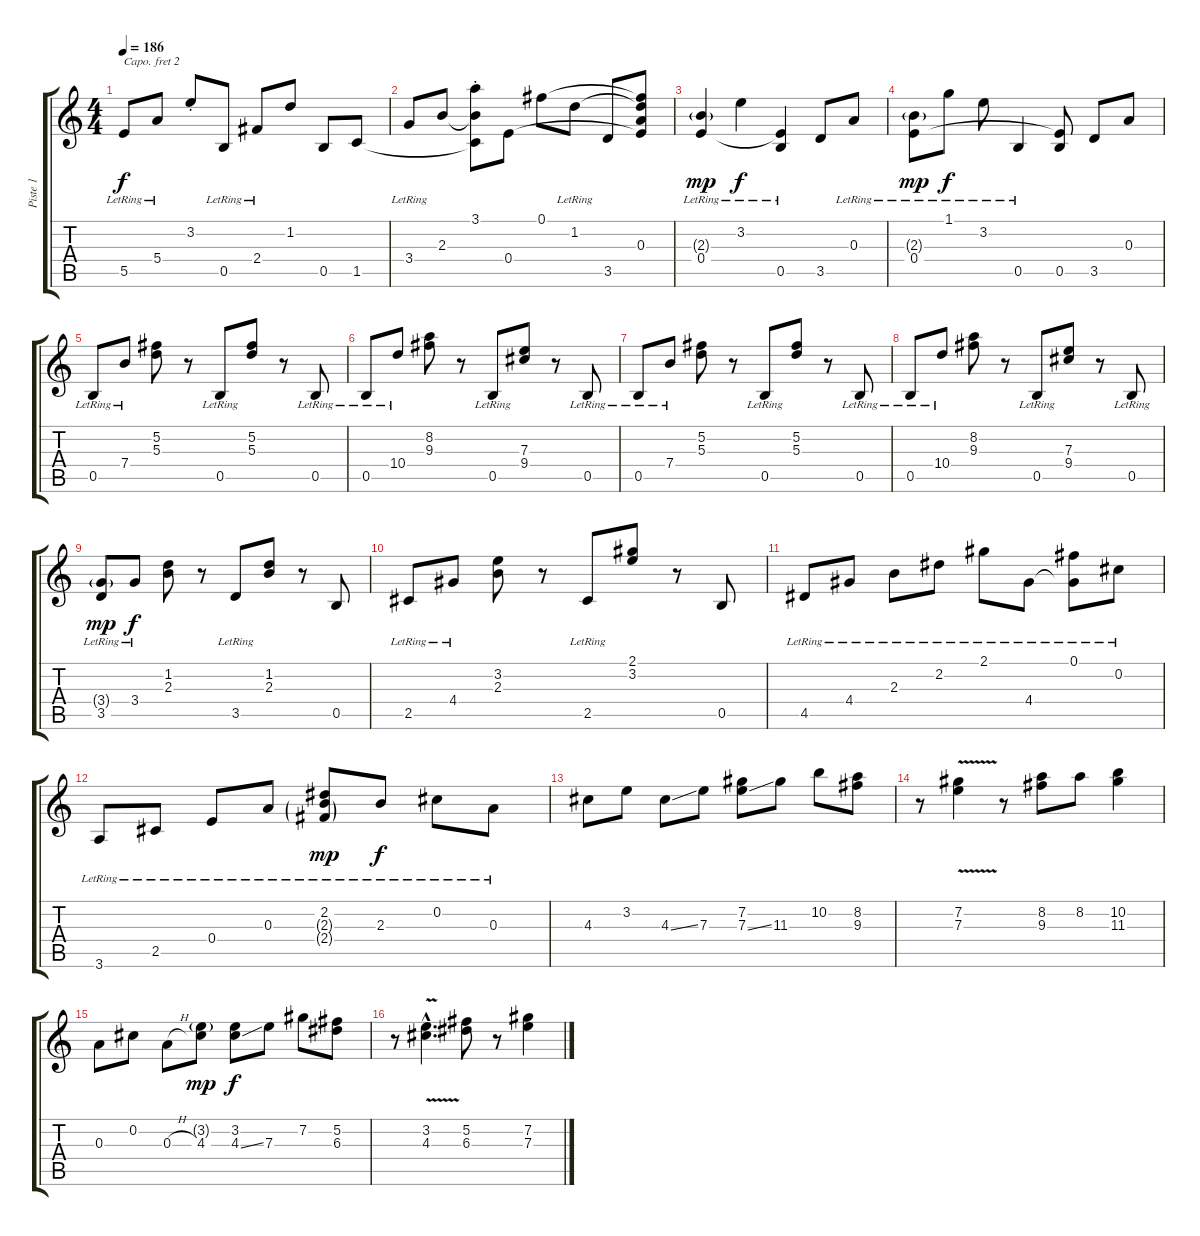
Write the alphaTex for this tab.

\track ("Piste 1" "Piste 1") {instrument electricguitarclean}
\staff {score tabs}
\capo 2
\tuning (E4 B3 G3 D3 A2 E2) {hide}
\ts (4 4)
\tempo 186
\clef g2
\ks c
5.5{lr}.8{dy f} 5.4{lr}.8 3.2{st}.8 0.5{lr}.8 2.4{lr}.8 1.2.8 0.5.8 1.5.8 |
3.4{lr}.8 2.3.8 (3.1{st} 2.3{t} 1.5{t}).8 0.4.8 0.1.8 1.2{lr}.8 3.5.8 (0.1{t} 1.2{t} 0.3 0.4{t}).8 |
(2.3{g} 0.4{lr}).4{dy mp} 3.2{lr}.4{dy f} (0.4{t} 0.5{lr}).4 3.5.8 0.3{lr}.8 |
(2.3{g} 0.4{lr}).8{dy mp} 1.1{lr}.8{dy f} 3.2{lr}.8 0.5{lr}.4 (0.4{t} 0.5).8 3.5.8 0.3.8 |
0.5{lr}.8 7.4{lr}.8 (5.2 5.3).8 r.8 0.5{lr}.8 (5.2 5.3).8 r.8 0.5{lr}.8 |
0.5{lr}.8 10.4{lr}.8 (8.2 9.3).8 r.8 0.5{lr}.8 (7.3 9.4).8 r.8 0.5{lr}.8 |
0.5{lr}.8 7.4{lr}.8 (5.2 5.3).8 r.8 0.5{lr}.8 (5.2 5.3).8 r.8 0.5{lr}.8 |
0.5{lr}.8 10.4{lr}.8 (8.2 9.3).8 r.8 0.5{lr}.8 (7.3 9.4).8 r.8 0.5{lr}.8 |
(3.4{g} 3.5{lr}).8{dy mp} 3.4{lr}.8{dy f} (1.2 2.3).8 r.8 3.5{lr}.8 (1.2 2.3).8 r.8 0.5.8 |
2.5{lr}.8 4.4{lr}.8 (3.2 2.3).8 r.8 2.5{lr}.8 (2.1 3.2).8 r.8 0.5.8 |
4.5{lr}.8 4.4{lr}.8 2.3{lr}.8 2.2{lr}.8 2.1{lr}.8 4.4{lr}.8 (0.1{lr} 4.4{t}).8 0.2{lr}.8 |
3.6{lr}.8 2.5{lr}.8 0.4{lr}.8 0.3{lr}.8 (2.2{lr} 2.3{g} 2.4{g}).8{dy mp} 2.3{lr}.8{dy f} 0.2{lr}.8 0.3{lr}.8 |
4.3.8 3.2.8 4.3{ss}.8 7.3.8 (7.2 7.3{ss}).8 11.3.8 10.2.8 (8.2 9.3).8 |
r.8 (7.2{v} 7.3).4 r.8 (8.2 9.3).8 8.2.8 (10.2 11.3).4 |
0.3.8 0.2.8 0.3{h}.8 (3.2{g} 4.3).8{dy mp} (3.2 4.3{ss}).8{dy f} 7.3.8 7.2.8 (5.2 6.3).8 |
r.8 (3.2{v hac} 4.3{hac}).4{d} (5.2 6.3).8 r.8 (7.2 7.3).4
